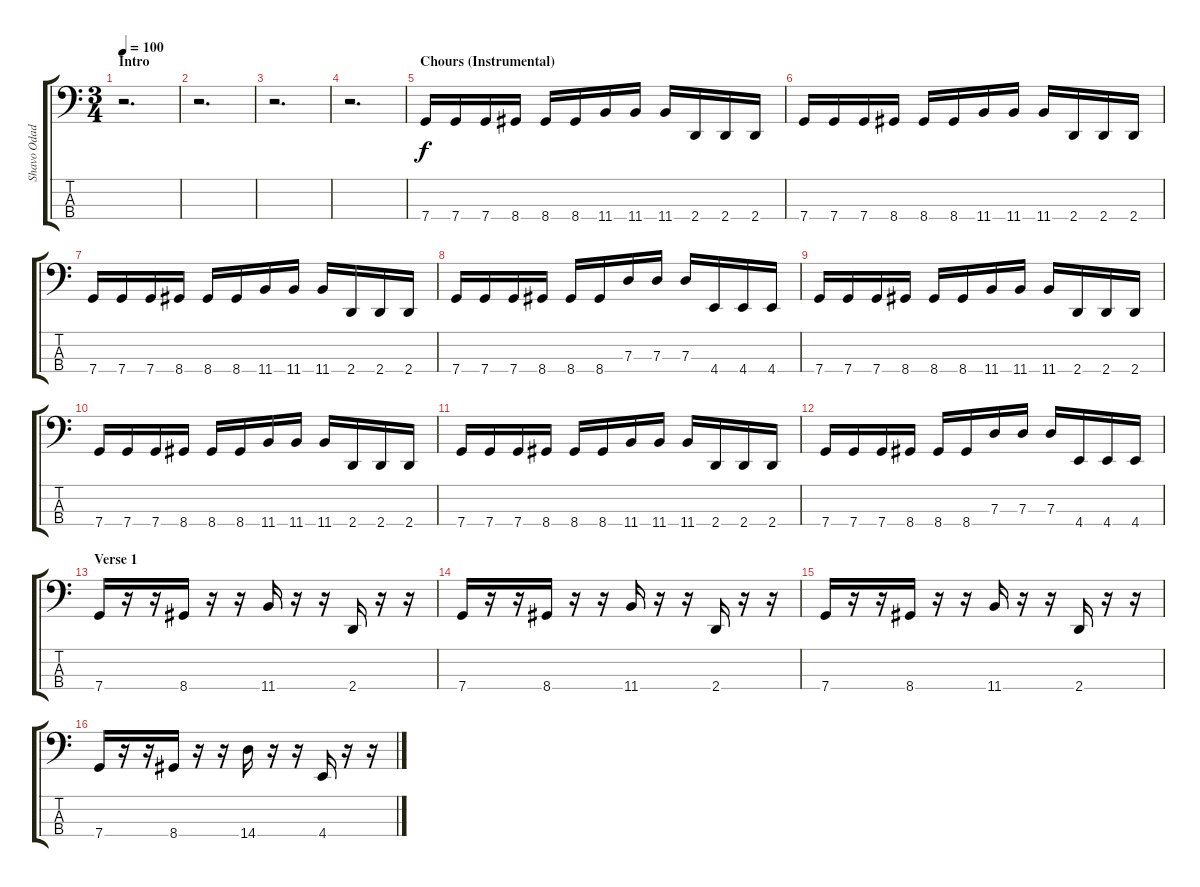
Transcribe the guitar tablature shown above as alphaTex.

\track ("Shavo Odadjian" "Shavo Odad") {instrument electricbasspick}
\staff {score tabs}
\tuning (F2 C2 G1 C1) {hide}
\ts (3 4)
\section ("" "Intro")
\tempo 100
\clef f4
\ks c
r.2{d dy f instrument electricbasspick} |
r.2{d} |
r.2{d} |
r.2{d} |
\section ("" "Chours (Instrumental)")
7.4.16 7.4.16 7.4.16 8.4.16 8.4.16 8.4.16 11.4.16 11.4.16 11.4.16 2.4.16 2.4.16 2.4.16 |
7.4.16 7.4.16 7.4.16 8.4.16 8.4.16 8.4.16 11.4.16 11.4.16 11.4.16 2.4.16 2.4.16 2.4.16 |
7.4.16 7.4.16 7.4.16 8.4.16 8.4.16 8.4.16 11.4.16 11.4.16 11.4.16 2.4.16 2.4.16 2.4.16 |
7.4.16 7.4.16 7.4.16 8.4.16 8.4.16 8.4.16 7.3.16 7.3.16 7.3.16 4.4.16 4.4.16 4.4.16 |
7.4.16 7.4.16 7.4.16 8.4.16 8.4.16 8.4.16 11.4.16 11.4.16 11.4.16 2.4.16 2.4.16 2.4.16 |
7.4.16 7.4.16 7.4.16 8.4.16 8.4.16 8.4.16 11.4.16 11.4.16 11.4.16 2.4.16 2.4.16 2.4.16 |
7.4.16 7.4.16 7.4.16 8.4.16 8.4.16 8.4.16 11.4.16 11.4.16 11.4.16 2.4.16 2.4.16 2.4.16 |
7.4.16 7.4.16 7.4.16 8.4.16 8.4.16 8.4.16 7.3.16 7.3.16 7.3.16 4.4.16 4.4.16 4.4.16 |
\section ("" "Verse 1")
7.4.16 r.16 r.16 8.4.16 r.16 r.16 11.4.16 r.16 r.16 2.4.16 r.16 r.16 |
7.4.16 r.16 r.16 8.4.16 r.16 r.16 11.4.16 r.16 r.16 2.4.16 r.16 r.16 |
7.4.16 r.16 r.16 8.4.16 r.16 r.16 11.4.16 r.16 r.16 2.4.16 r.16 r.16 |
7.4.16 r.16 r.16 8.4.16 r.16 r.16 14.4.16 r.16 r.16 4.4.16 r.16 r.16
